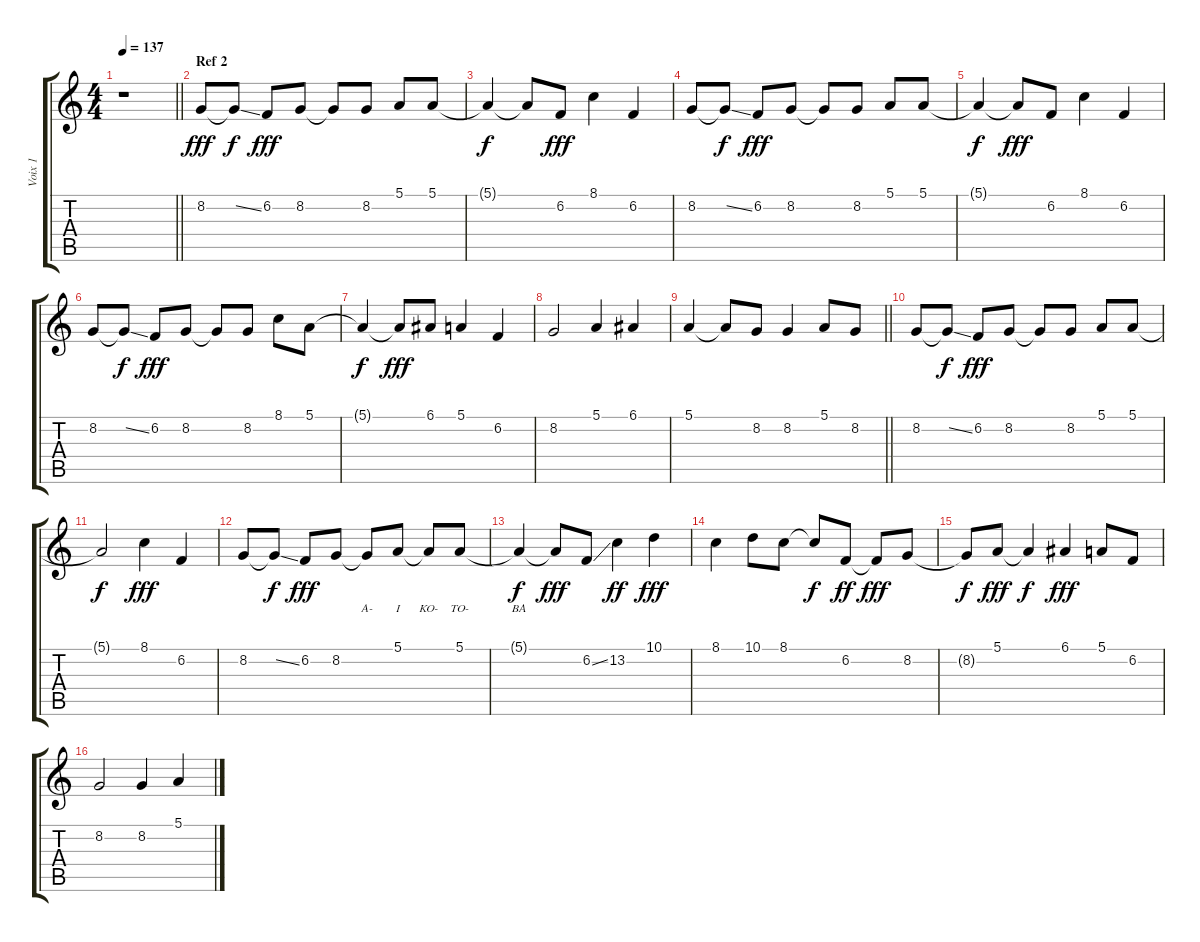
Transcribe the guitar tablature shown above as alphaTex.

\track ("Voix 1" "Voix 1") {instrument clarinet}
\staff {score tabs}
\tuning (E4 B3 G3 D3 A2 E2) {hide}
\ts (4 4)
\section ("" "")
\tempo 137
\clef g2
\barLineRight lightlight
\ks c
r.1{dy fff balance 8} |
\section ("" "Ref 2")
8.2.8{lyrics (0 "") lyrics (1 "") lyrics (2 "") lyrics (3 "") lyrics (4 "")} 8.2{ss t}.8{lyrics (0 "") lyrics (1 "") lyrics (2 "") lyrics (3 "") lyrics (4 "") dy f} 6.2.8{lyrics (0 "") lyrics (1 "") lyrics (2 "") lyrics (3 "") lyrics (4 "") dy fff} 8.2.8{lyrics (0 "") lyrics (1 "") lyrics (2 "") lyrics (3 "") lyrics (4 "")} 8.2{t}.8{lyrics (0 "") lyrics (1 "") lyrics (2 "") lyrics (3 "") lyrics (4 "")} 8.2.8{lyrics (0 "") lyrics (1 "") lyrics (2 "") lyrics (3 "") lyrics (4 "")} 5.1.8{lyrics (0 "") lyrics (1 "") lyrics (2 "") lyrics (3 "") lyrics (4 "")} 5.1.8{lyrics (0 "") lyrics (1 "") lyrics (2 "") lyrics (3 "") lyrics (4 "")} |
5.1{t}.4{lyrics (0 "") lyrics (1 "") lyrics (2 "") lyrics (3 "") lyrics (4 "") dy f} 5.1{t}.8{lyrics (0 "") lyrics (1 "") lyrics (2 "") lyrics (3 "") lyrics (4 "")} 6.2.8{lyrics (0 "") lyrics (1 "") lyrics (2 "") lyrics (3 "") lyrics (4 "") dy fff} 8.1.4{lyrics (0 "") lyrics (1 "") lyrics (2 "") lyrics (3 "") lyrics (4 "")} 6.2.4{lyrics (0 "") lyrics (1 "") lyrics (2 "") lyrics (3 "") lyrics (4 "")} |
8.2.8{lyrics (0 "") lyrics (1 "") lyrics (2 "") lyrics (3 "") lyrics (4 "")} 8.2{ss t}.8{lyrics (0 "") lyrics (1 "") lyrics (2 "") lyrics (3 "") lyrics (4 "") dy f} 6.2.8{lyrics (0 "") lyrics (1 "") lyrics (2 "") lyrics (3 "") lyrics (4 "") dy fff} 8.2.8{lyrics (0 "") lyrics (1 "") lyrics (2 "") lyrics (3 "") lyrics (4 "")} 8.2{t}.8{lyrics (0 "") lyrics (1 "") lyrics (2 "") lyrics (3 "") lyrics (4 "")} 8.2.8{lyrics (0 "") lyrics (1 "") lyrics (2 "") lyrics (3 "") lyrics (4 "")} 5.1.8{lyrics (0 "") lyrics (1 "") lyrics (2 "") lyrics (3 "") lyrics (4 "")} 5.1.8{lyrics (0 "") lyrics (1 "") lyrics (2 "") lyrics (3 "") lyrics (4 "")} |
5.1{t}.4{lyrics (0 "") lyrics (1 "") lyrics (2 "") lyrics (3 "") lyrics (4 "") dy f} 5.1{t}.8{lyrics (0 "") lyrics (1 "") lyrics (2 "") lyrics (3 "") lyrics (4 "") dy fff} 6.2.8{lyrics (0 "") lyrics (1 "") lyrics (2 "") lyrics (3 "") lyrics (4 "")} 8.1.4{lyrics (0 "") lyrics (1 "") lyrics (2 "") lyrics (3 "") lyrics (4 "")} 6.2.4{lyrics (0 "") lyrics (1 "") lyrics (2 "") lyrics (3 "") lyrics (4 "")} |
8.2.8{lyrics (0 "") lyrics (1 "") lyrics (2 "") lyrics (3 "") lyrics (4 "")} 8.2{ss t}.8{lyrics (0 "") lyrics (1 "") lyrics (2 "") lyrics (3 "") lyrics (4 "") dy f} 6.2.8{lyrics (0 "") lyrics (1 "") lyrics (2 "") lyrics (3 "") lyrics (4 "") dy fff} 8.2.8{lyrics (0 "") lyrics (1 "") lyrics (2 "") lyrics (3 "") lyrics (4 "")} 8.2{t}.8{lyrics (0 "") lyrics (1 "") lyrics (2 "") lyrics (3 "") lyrics (4 "")} 8.2.8{lyrics (0 "") lyrics (1 "") lyrics (2 "") lyrics (3 "") lyrics (4 "")} 8.1.8{lyrics (0 "") lyrics (1 "") lyrics (2 "") lyrics (3 "") lyrics (4 "")} 5.1.8{lyrics (0 "") lyrics (1 "") lyrics (2 "") lyrics (3 "") lyrics (4 "")} |
5.1{t}.4{lyrics (0 "") lyrics (1 "") lyrics (2 "") lyrics (3 "") lyrics (4 "") dy f} 5.1{t}.8{lyrics (0 "") lyrics (1 "") lyrics (2 "") lyrics (3 "") lyrics (4 "") dy fff} 6.1.8{lyrics (0 "") lyrics (1 "") lyrics (2 "") lyrics (3 "") lyrics (4 "")} 5.1.4{lyrics (0 "") lyrics (1 "") lyrics (2 "") lyrics (3 "") lyrics (4 "")} 6.2.4{lyrics (0 "") lyrics (1 "") lyrics (2 "") lyrics (3 "") lyrics (4 "")} |
8.2.2{lyrics (0 "") lyrics (1 "") lyrics (2 "") lyrics (3 "") lyrics (4 "")} 5.1.4{lyrics (0 "") lyrics (1 "") lyrics (2 "") lyrics (3 "") lyrics (4 "")} 6.1.4{lyrics (0 "") lyrics (1 "") lyrics (2 "") lyrics (3 "") lyrics (4 "")} |
\barLineRight lightlight
5.1.4{lyrics (0 "") lyrics (1 "") lyrics (2 "") lyrics (3 "") lyrics (4 "")} 5.1{t}.8{lyrics (0 "") lyrics (1 "") lyrics (2 "") lyrics (3 "") lyrics (4 "")} 8.2.8{lyrics (0 "") lyrics (1 "") lyrics (2 "") lyrics (3 "") lyrics (4 "")} 8.2.4{lyrics (0 "") lyrics (1 "") lyrics (2 "") lyrics (3 "") lyrics (4 "")} 5.1.8{lyrics (0 "") lyrics (1 "") lyrics (2 "") lyrics (3 "") lyrics (4 "")} 8.2.8{lyrics (0 "") lyrics (1 "") lyrics (2 "") lyrics (3 "") lyrics (4 "")} |
8.2.8{lyrics (0 "") lyrics (1 "") lyrics (2 "") lyrics (3 "") lyrics (4 "")} 8.2{ss t}.8{lyrics (0 "") lyrics (1 "") lyrics (2 "") lyrics (3 "") lyrics (4 "") dy f} 6.2.8{lyrics (0 "") lyrics (1 "") lyrics (2 "") lyrics (3 "") lyrics (4 "") dy fff} 8.2.8{lyrics (0 "") lyrics (1 "") lyrics (2 "") lyrics (3 "") lyrics (4 "")} 8.2{t}.8{lyrics (0 "") lyrics (1 "") lyrics (2 "") lyrics (3 "") lyrics (4 "")} 8.2.8{lyrics (0 "") lyrics (1 "") lyrics (2 "") lyrics (3 "") lyrics (4 "")} 5.1.8{lyrics (0 "") lyrics (1 "") lyrics (2 "") lyrics (3 "") lyrics (4 "")} 5.1.8{lyrics (0 "") lyrics (1 "") lyrics (2 "") lyrics (3 "") lyrics (4 "")} |
5.1{t}.2{lyrics (0 "") lyrics (1 "") lyrics (2 "") lyrics (3 "") lyrics (4 "") dy f} 8.1.4{lyrics (0 "") lyrics (1 "") lyrics (2 "") lyrics (3 "") lyrics (4 "") dy fff} 6.2.4{lyrics (0 "") lyrics (1 "") lyrics (2 "") lyrics (3 "") lyrics (4 "")} |
8.2.8{lyrics (0 "") lyrics (1 "") lyrics (2 "") lyrics (3 "") lyrics (4 "")} 8.2{ss t}.8{lyrics (0 "") lyrics (1 "") lyrics (2 "") lyrics (3 "") lyrics (4 "") dy f} 6.2.8{lyrics (0 "") lyrics (1 "") lyrics (2 "") lyrics (3 "") lyrics (4 "") dy fff} 8.2.8{lyrics (0 "") lyrics (1 "") lyrics (2 "") lyrics (3 "") lyrics (4 "")} 8.2{t}.8{lyrics (0 "A-") lyrics (1 "") lyrics (2 "") lyrics (3 "") lyrics (4 "")} 5.1.8{lyrics (0 "I") lyrics (1 "") lyrics (2 "") lyrics (3 "") lyrics (4 "")} 5.1{t}.8{lyrics (0 "KO-") lyrics (1 "") lyrics (2 "") lyrics (3 "") lyrics (4 "")} 5.1.8{lyrics (0 "TO-") lyrics (1 "") lyrics (2 "") lyrics (3 "") lyrics (4 "")} |
5.1{t}.4{lyrics (0 "BA") lyrics (1 "") lyrics (2 "") lyrics (3 "") lyrics (4 "") dy f} 5.1{t}.8{dy fff} 6.2{ss}.8 13.2.4{dy ff} 10.1.4{dy fff} |
8.1.4 10.1.8 8.1.8 8.1{t}.8{dy f} 6.2.8{dy ff} 6.2{t}.8{dy fff} 8.2.8 |
8.2{t}.8{dy f} 5.1.8{dy fff} 5.1{t}.4{dy f} 6.1.4{dy fff} 5.1.8 6.2.8 |
8.2.2 8.2.4 5.1.4
